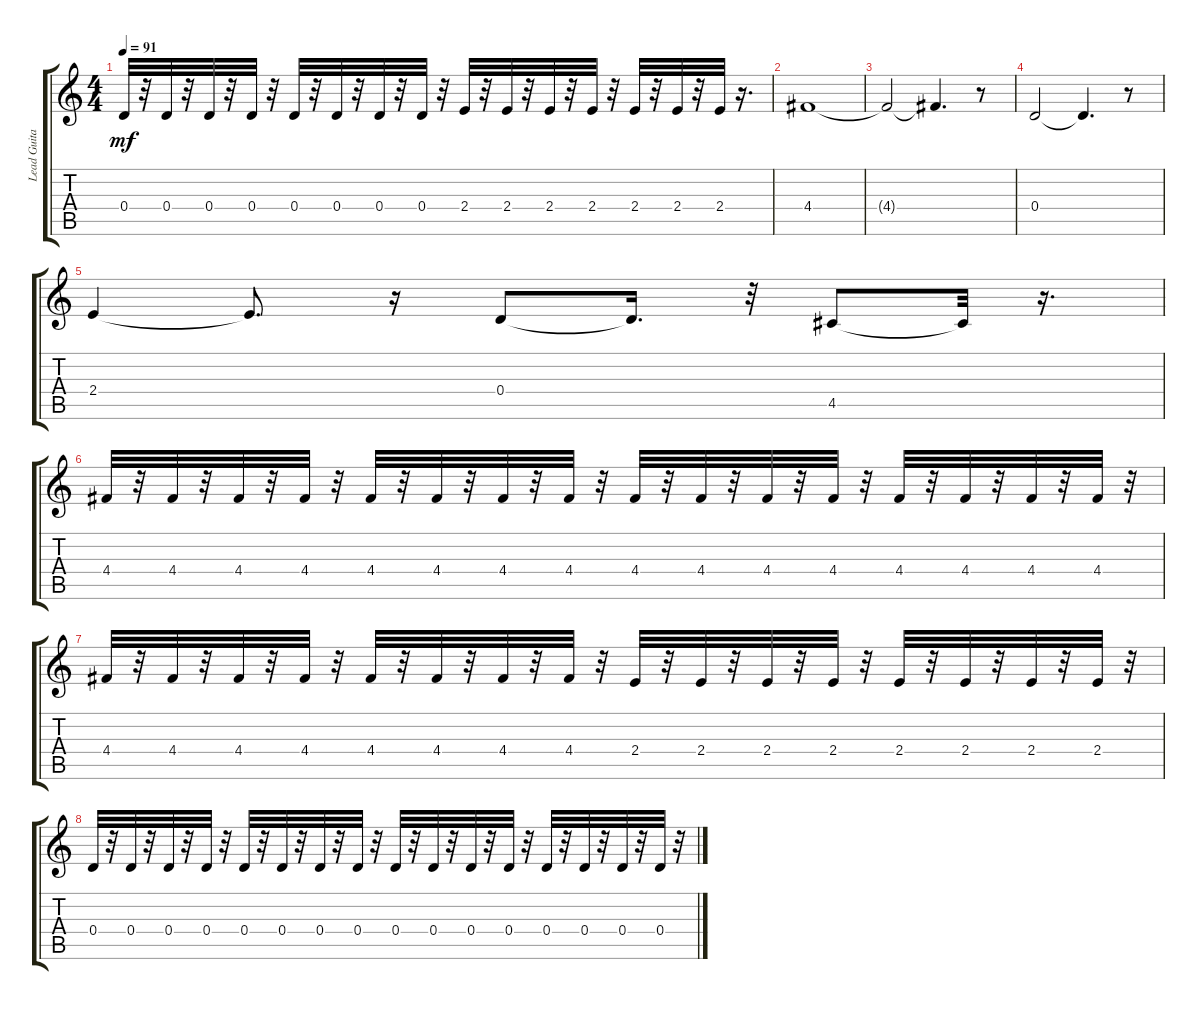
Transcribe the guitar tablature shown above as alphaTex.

\track ("Lead Guitar" "Lead Guita") {instrument overdrivenguitar}
\staff {score tabs}
\tuning (E4 B3 G3 D3 A2 E2) {hide}
\ts (4 4)
\tempo 91
\clef g2
\ks c
0.4.32{dy mf} r.32 0.4.32 r.32 0.4.32 r.32 0.4.32 r.32 0.4.32 r.32 0.4.32 r.32 0.4.32 r.32 0.4.32 r.32 2.4.32 r.32 2.4.32 r.32 2.4.32 r.32 2.4.32 r.32 2.4.32 r.32 2.4.32 r.32 2.4.32 r.16{d} |
4.4.1 |
4.4{t}.2 4.4{t}.4{d} r.8 |
0.4.2 0.4{t}.4{d} r.8 |
2.4.4 2.4{t}.8{d} r.16 0.4.8 0.4{t}.16{d} r.32 4.5.8 4.5{t}.32 r.16{d} |
4.4.32 r.32 4.4.32 r.32 4.4.32 r.32 4.4.32 r.32 4.4.32 r.32 4.4.32 r.32 4.4.32 r.32 4.4.32 r.32 4.4.32 r.32 4.4.32 r.32 4.4.32 r.32 4.4.32 r.32 4.4.32 r.32 4.4.32 r.32 4.4.32 r.32 4.4.32 r.32 |
4.4.32 r.32 4.4.32 r.32 4.4.32 r.32 4.4.32 r.32 4.4.32 r.32 4.4.32 r.32 4.4.32 r.32 4.4.32 r.32 2.4.32 r.32 2.4.32 r.32 2.4.32 r.32 2.4.32 r.32 2.4.32 r.32 2.4.32 r.32 2.4.32 r.32 2.4.32 r.32 |
0.4.32 r.32 0.4.32 r.32 0.4.32 r.32 0.4.32 r.32 0.4.32 r.32 0.4.32 r.32 0.4.32 r.32 0.4.32 r.32 0.4.32 r.32 0.4.32 r.32 0.4.32 r.32 0.4.32 r.32 0.4.32 r.32 0.4.32 r.32 0.4.32 r.32 0.4.32 r.32
